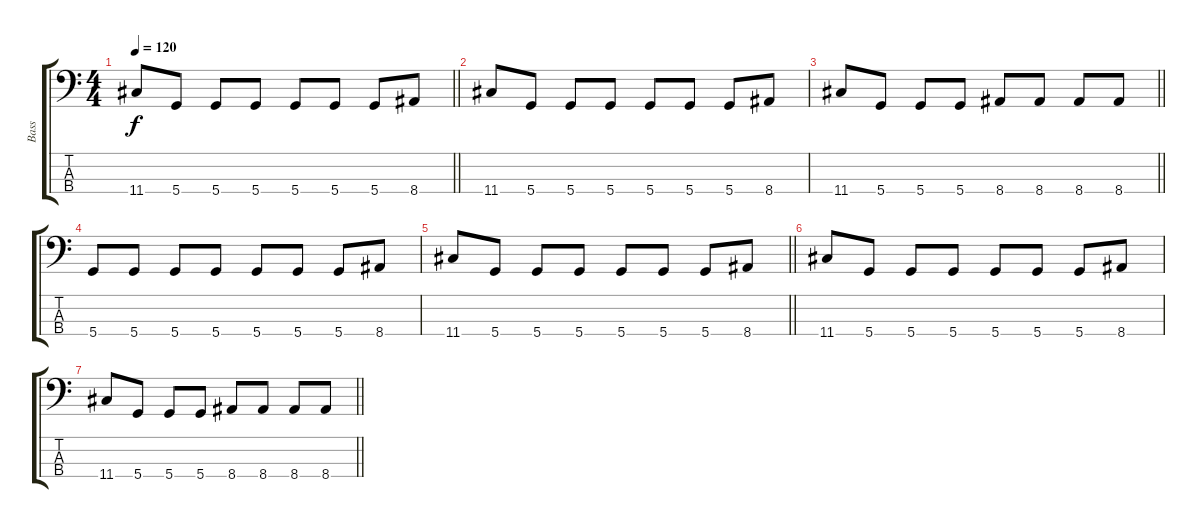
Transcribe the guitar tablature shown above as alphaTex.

\track ("Bass" "Bass") {instrument electricbassfinger}
\staff {score tabs}
\tuning (G2 D2 A1 D1) {hide}
\ts (4 4)
\tempo 120
\clef f4
\barLineRight lightlight
\ks c
11.4.8{dy f} 5.4.8 5.4.8 5.4.8 5.4.8 5.4.8 5.4.8 8.4.8 |
11.4.8 5.4.8 5.4.8 5.4.8 5.4.8 5.4.8 5.4.8 8.4.8 |
\barLineRight lightlight
11.4.8 5.4.8 5.4.8 5.4.8 8.4.8 8.4.8 8.4.8 8.4.8 |
5.4.8 5.4.8 5.4.8 5.4.8 5.4.8 5.4.8 5.4.8 8.4.8 |
\barLineRight lightlight
11.4.8 5.4.8 5.4.8 5.4.8 5.4.8 5.4.8 5.4.8 8.4.8 |
11.4.8 5.4.8 5.4.8 5.4.8 5.4.8 5.4.8 5.4.8 8.4.8 |
\barLineRight lightlight
11.4.8 5.4.8 5.4.8 5.4.8 8.4.8 8.4.8 8.4.8 8.4.8
